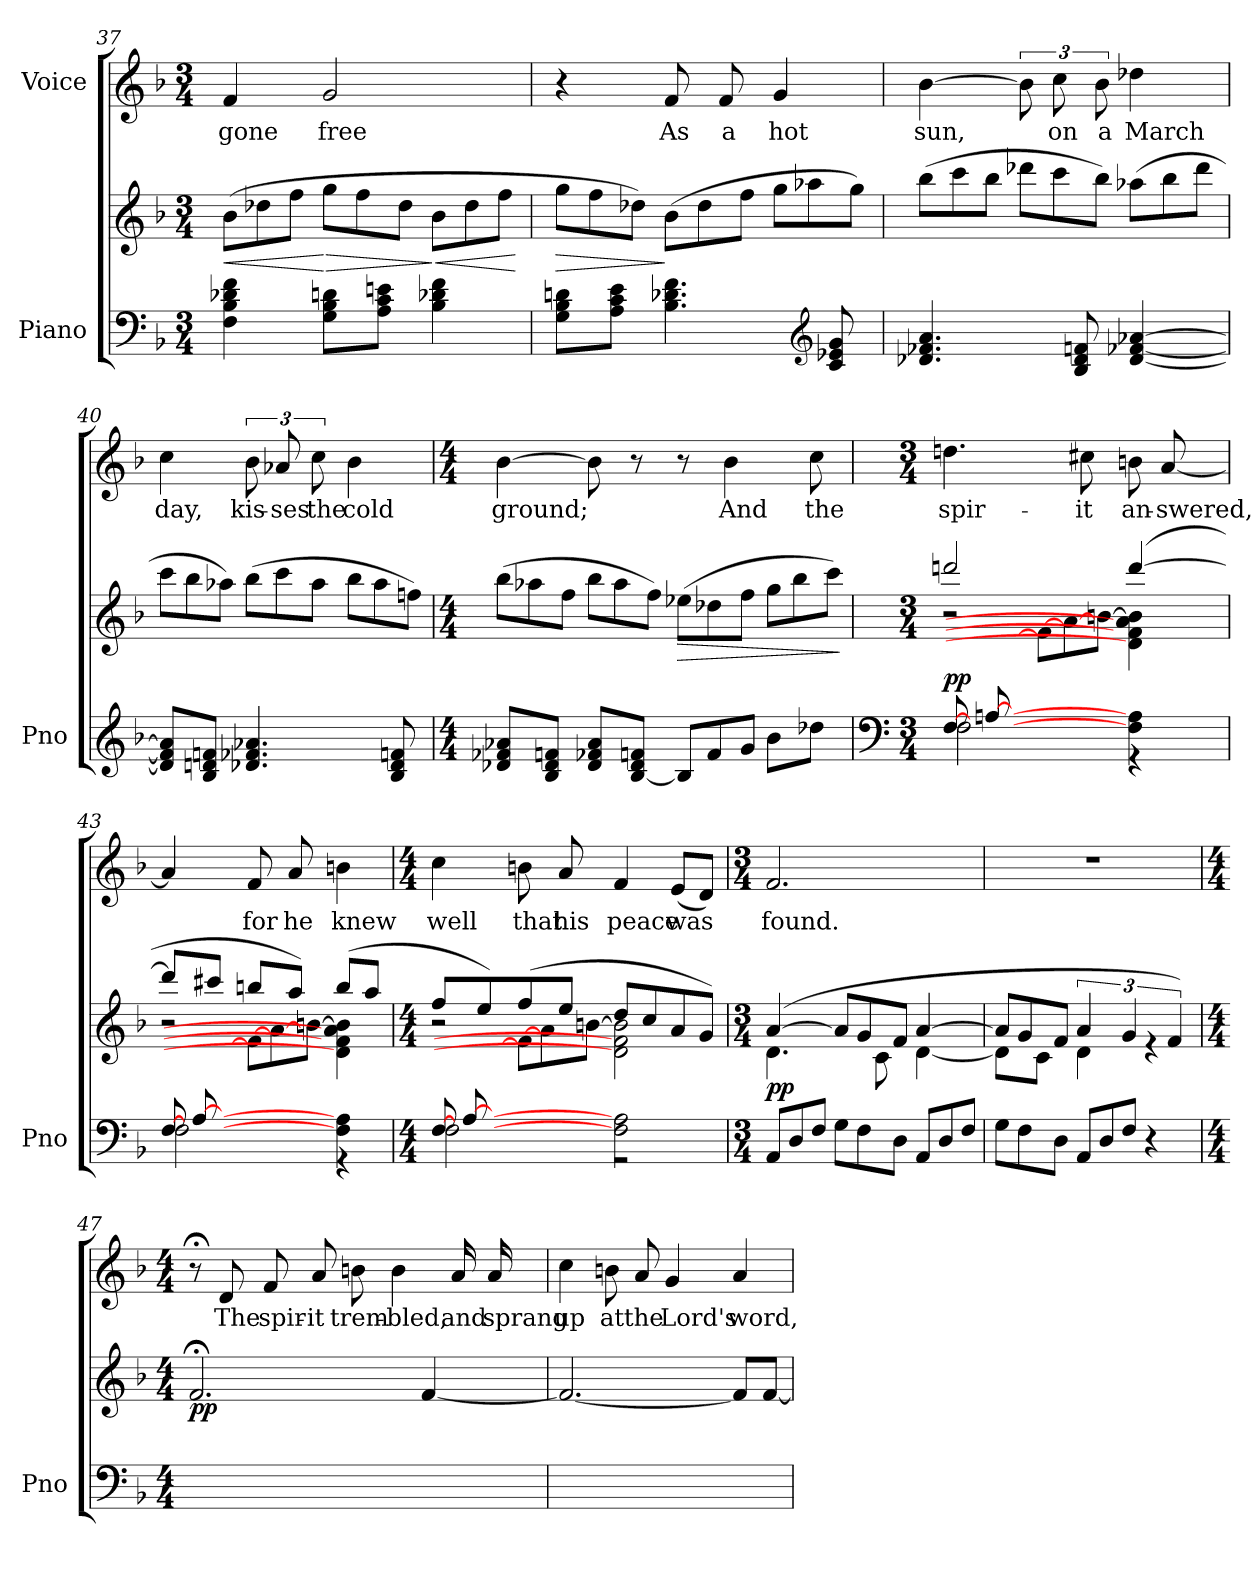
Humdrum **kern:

**kern	**kern	**dynam	**kern	**text
*part2	*part2	*part2	*part1	*part1
*staff3	*staff2	*staff2/3	*staff1	*staff1
*I"Piano	*	*	*I"Voice	*
*I'Pno	*	*	*	*
*clefF4	*clefG2	*	*clefG2	*
*k[b-]	*k[b-]	*	*k[b-]	*
*M3/4	*M3/4	*	*M3/4	*
*	*Xtuplet	*	*	*
=37	=37	=37	=37	=37
!	!	!LO:HP:b	!	!LO:LY:b
4F\ 4B-\ 4d-X\ 4f\	(12b-\L	<	4f/	gone
.	12dd-X\	.	.	.
.	12ff\J	.	.	.
!	!	!LO:HP:n=1:b	!	!LO:LY:b
8G\ 8B-\ 8dn\L	12gg\L	[ >	2g/	free
.	12ff\	.	.	.
8A\ 8c\ 8eni\J	.	.	.	.
.	12dd-\J	.	.	.
!	!	!LO:HP:n=1:b	!	!
4B-\ 4d-X\ 4f\	12b-\L	] <	.	.
.	12dd-\	.	.	.
.	12ff\J	.	.	.
.	.	[	.	.
=38	=38	=38	=38	=38
!	!	!LO:HP:b	!	!
8G\ 8B-\ 8dn\L	12gg\L	>	4r	.
.	12ff\	.	.	.
8A\ 8c\ 8e\J	.	.	.	.
.	12dd-X\J)	.	.	.
!	!	!	!	!LO:LY:b
4.B-\ 4.d-X\ 4.f\	(12b-\L	]	8f/	As
.	12dd-\	.	.	.
!	!	!	!	!LO:LY:b
.	.	.	8f/	a
.	12ff\J	.	.	.
!	!	!	!	!LO:LY:b
.	12gg\L	.	4g/	hot
.	12aa-X\	.	.	.
*clefG2	*	*	*	*
8c/ 8e-X/ 8g/	.	.	.	.
.	12gg\J)	.	.	.
!!LO:LB:g=z
=39	=39	=39	=39	=39
!	!	!	!	!LO:LY:b
4.d-X/ 4.f-X/ 4.a/	(12bb-\L	.	[4b-\	sun,
.	12ccc\	.	.	.
.	12bb-\J	.	.	.
.	12ddd-X\L	.	12b-\]	.
!	!	!	!	!LO:LY:b
.	12ccc\	.	12cc\	on
8B-/ 8d-/ 8fn/	.	.	.	.
!	!	!	!	!LO:LY:b
.	12bb-\J)	.	12b-\	a
!	!	!	!	!LO:LY:b
[4d-/ [4f-X/ [4a-X/	(12aa-X\L	.	4dd-X\	March
.	12bb-\	.	.	.
.	12ddd-\J	.	.	.
=40	=40	=40	=40	=40
!	!	!	!	!LO:LY:b
8d-/] 8f-/] 8a-/]L	12ccc\L	.	4cc\	day,
.	12bb-\	.	.	.
8B-/ 8dn/ 8fn/J	.	.	.	.
.	12aa-X\J)	.	.	.
!	!	!	!	!LO:LY:b
4.d-X/ 4.f-X/ 4.a-X/	(12bb-\L	.	12b-\	kis-
!	!	!	!	!LO:LY:b
.	12ccc\	.	12a-X/	-ses
!	!	!	!	!LO:LY:b
.	12aa-\J	.	12cc\	the
!	!	!	!	!LO:LY:b
.	12bb-\L	.	4b-\	cold
.	12aa-\	.	.	.
8B-/ 8d-/ 8fn/	.	.	.	.
.	12ffn\J)	.	.	.
=41	=41	=41	=41	=41
*M4/4	*M4/4	*	*M4/4	*
!	!	!	!	!LO:LY:b
8d-X/ 8f-X/ 8a-X/L	(12bb-\L	.	[4b-\	ground;
.	12aa-X\	.	.	.
8B-/ 8d-/ 8fn/J	.	.	.	.
.	12ff\J	.	.	.
8d-/ 8f-X/ 8a-/L	12bb-\L	.	8b-\]	.
.	12aa-\	.	.	.
[8B-/ 8d-/ 8fn/J	.	.	8r	.
.	12ff\J)	.	.	.
*Xtuplet	*	*	*	*
!	!	!LO:HP:b	!	!
12B-/L]	(12ee-X\L	>	8r	.
12f/	12dd-X\	.	.	.
!	!	!	!	!LO:LY:b
.	.	.	4b-\	And
12g/J	12ff\J	.	.	.
8b-\L	12gg\L	.	.	.
.	12bb-\	.	.	.
!	!	!	!	!LO:LY:b
8dd-X\J	.	.	8cc\	the
.	12ccc\J)	.	.	.
.	.	]	.	.
!!LO:PB:g=z
=42	=42	=42	=42	=42
*clefF4	*	*	*	*
*M3/4	*M3/4	*	*M3/4	*
*^	*^	*	*	*
*	*	*	*^	*	*	*
!	!	!	!	!	!LO:DY:b	!	!LO:LY:b
[12F/L	2F\	2dddn/	2r	6ryy	pp	4.ddn\	spir-
[12An/	.	.	.	.	.	.	.
3ryy	.	.	.	[12dn\J	.	.	.
.	.	.	.	[12f\L	.	.	.
.	.	.	.	[12a\	.	.	.
!	!	!	!	!	!	!	!LO:LY:b
.	.	.	.	.	.	8cc#X\	-it
.	.	.	.	[12bn\J	.	.	.
!	!	!	!	!	!	!	!LO:LY:b
4F\] 4A\]	4r	([4ddd/	4d\] 4f\] 4a\] 4b\]	4ryy	.	8bn\	an-
!	!	!	!	!	!	!	!LO:LY:b
.	.	.	.	.	.	[8a/	-swered,
=43	=43	=43	=43	=43	=43	=43	=43
[12F/L	2F\	8ddd/L]	2r	6ryy	.	4a/]	.
[12A/	.	.	.	.	.	.	.
.	.	8ccc#X/J	.	.	.	.	.
3ryy	.	.	.	[12d\J	.	.	.
!	!	!	!	!	!	!	!LO:LY:b
.	.	8bbn/L	.	[12f\L	.	8f/	for
.	.	.	.	[12a\	.	.	.
!	!	!	!	!	!	!	!LO:LY:b
.	.	8aa/J)	.	.	.	8a/	he
.	.	.	.	[12bn\J	.	.	.
!	!	!	!	!	!	!	!LO:LY:b
4F\] 4A\]	4r	(8bb/L	4d\] 4f\] 4a\] 4b\]	4ryy	.	4bn\	knew
.	.	8aa/J	.	.	.	.	.
=44	=44	=44	=44	=44	=44	=44	=44
*M4/4	*	*M4/4	*	*	*	*M4/4	*
!	!	!	!	!	!	!	!LO:LY:b
[12F/L	2F\	8ff/L	2r	6ryy	.	4cc\	well
[12A/	.	.	.	.	.	.	.
.	.	8ee/)	.	.	.	.	.
3ryy	.	.	.	[12d\J	.	.	.
!	!	!	!	!	!	!	!LO:LY:b
.	.	(8ff/	.	[12f\L	.	8bn\	that
.	.	.	.	12a\	.	.	.
!	!	!	!	!	!	!	!LO:LY:b
.	.	8ee/J	.	.	.	8a/	his
.	.	.	.	[12bn\J	.	.	.
!	!	!	!	!	!	!	!LO:LY:b
2F\] 2A\]	2r	8dd/L	2d\] 2f\] 2b\]	2ryy	.	4f/	peace
.	.	8cc/	.	.	.	.	.
!	!	!	!	!	!	!	!LO:LY:b
.	.	8a/	.	.	.	(8e/L	was
.	.	8g/J)	.	.	.	8d/J)	.
*v	*v	*	*	*	*	*	*
*	*v	*v	*v	*	*	*
!!LO:PB:g=z
=45	=45	=45	=45	=45
*M3/4	*M3/4	*	*M3/4	*
*	*^	*	*	*
!	!	!	!LO:DY:a=2	!	!LO:LY:b
12AA/L	([4a/	4.d\	pp	2.f/	found.
12D/	.	.	.	.	.
12F/J	.	.	.	.	.
12G\L	12a/L]	.	.	.	.
12F\	12g/	.	.	.	.
.	.	8c\	.	.	.
12D\J	12f/J	.	.	.	.
12AA/L	[4a/	[4d\	.	.	.
12D/	.	.	.	.	.
12F/J	.	.	.	.	.
=46	=46	=46	=46	=46	=46
12G\L	12a/L]	8d\L]	.	2.r	.
12F\	12g/	.	.	.	.
.	.	8c\J	.	.	.
12D\J	12f/J	.	.	.	.
*	*tuplet	*	*	*	*
12AA/L	6a/	4d\	.	.	.
12D/	.	.	.	.	.
12F/J	6g/	.	.	.	.
4r	.	4re	.	.	.
.	6f/)	.	.	.	.
*	*v	*v	*	*	*
=47	=47	=47	=47	=47
*M4/4	*M4/4	*	*M4/4	*
!	!	!LO:DY:b	!	!
1ryy	2.f;</	pp	8r;<	.
!	!	!	!	!LO:LY:b
.	.	.	8d/	The
!	!	!	!	!LO:LY:b
.	.	.	8f/	spir-
!	!	!	!	!LO:LY:b
.	.	.	8a/	-it
!	!	!	!	!LO:LY:b
.	.	.	8bn\	trem-
!	!	!	!	!LO:LY:b
.	.	.	4b\	-bled,
.	[4f/	.	.	.
!	!	!	!	!LO:LY:b
.	.	.	16a/	and
!	!	!	!	!LO:LY:b
.	.	.	16a/	sprang
!!LO:LB:g=z
=48	=48	=48	=48	=48
!	!	!	!	!LO:LY:b
1ryy	2.f/_	.	4cc\	up
!	!	!	!	!LO:LY:b
.	.	.	8bn\	at
!	!	!	!	!LO:LY:b
.	.	.	8a/	the
!	!	!	!	!LO:LY:b
.	.	.	4g/	Lord's
!	!	!	!	!LO:LY:b
.	8f/L]	.	4a/	word,
.	[8f/J	.	.	.
=	=	=	=	=
*-	*-	*-	*-	*-
